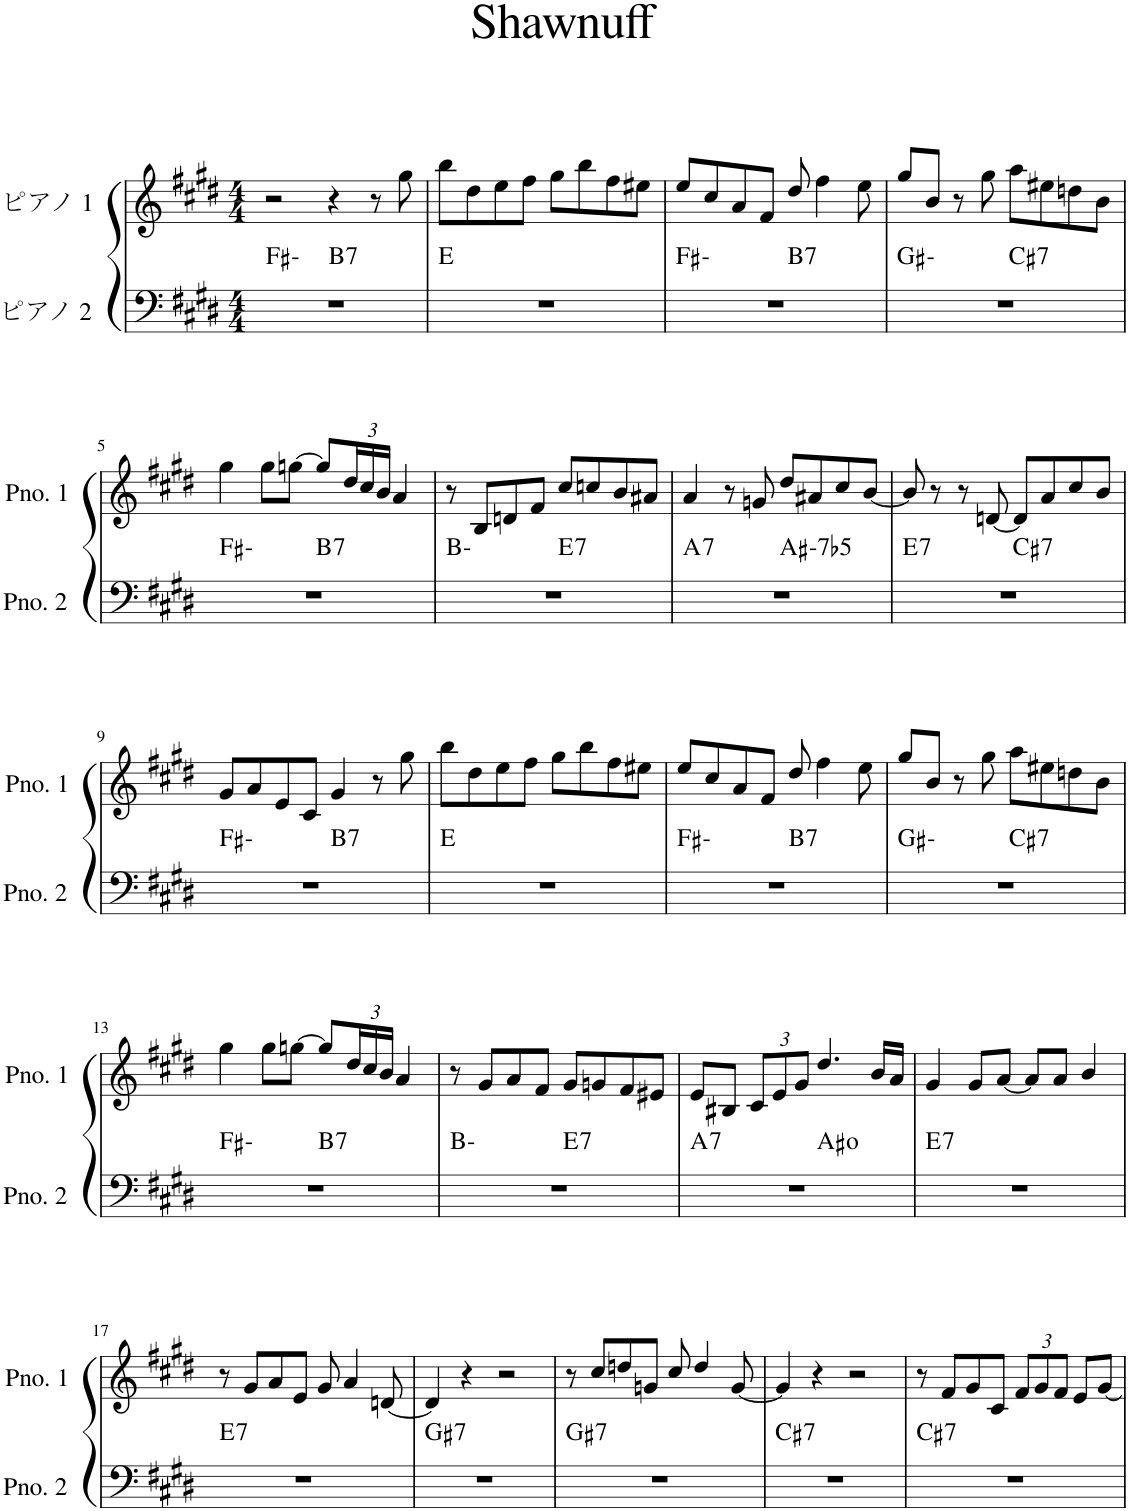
**kern	**harte	**kern
*part2	*part2	*part1
*staff2	*	*staff1
*I"ピアノ 2	*	*I"ピアノ 1
*clefF4	*	*clefG2
*k[f#c#g#d#]	*	*k[f#c#g#d#]
*M4/4	*	*M4/4
=1	=1	=1
*^	*	*
1r	2ryy	F#:min	2r
!	!	!LO:H:kt=7	!
.	2ryy	B:7	4r
.	.	.	8r
.	.	.	8gg#\
*v	*v	*	*
=2	=2	=2
1r	E:maj	8bb\L
.	.	8dd#\
.	.	8ee\
.	.	8ff#\J
.	.	8gg#\L
.	.	8bb\
.	.	8ff#\
.	.	8ee#X\J
=3	=3	=3
*^	*	*
1r	2ryy	F#:min	8ee/L
.	.	.	8cc#/
.	.	.	8a/
.	.	.	8f#/J
!	!	!LO:H:kt=7	!
.	2ryy	B:7	8dd#/
.	.	.	4ff#\
.	.	.	8ee\
=4	=4	=4	=4
1r	2ryy	G#:min	8gg#/L
.	.	.	8b/J
.	.	.	8r
.	.	.	8gg#\
!	!	!LO:H:kt=7	!
.	2ryy	C#:7	8aa\L
.	.	.	8ee#X\
.	.	.	8ddn\
.	.	.	8b\J
!!LO:LB:g=z
=5	=5	=5	=5
1r	2ryy	F#:min	4gg#\
.	.	.	8gg#\L
.	.	.	[8ggn\J
!	!	!LO:H:kt=7	!
.	2ryy	B:7	8gg/L]
*	*	*	*Xbrackettup
.	.	.	24dd#/L
.	.	.	24cc#/
.	.	.	24b/JJ
.	.	.	4a/
=6	=6	=6	=6
1r	2ryy	B:min	8r
.	.	.	8B/L
.	.	.	8dn/
.	.	.	8f#/J
!	!	!LO:H:kt=7	!
.	2ryy	E:7	8cc#/L
.	.	.	8ccn/
.	.	.	8b/
.	.	.	8a#X/J
=7	=7	=7	=7
!	!	!LO:H:kt=7	!
1r	2ryy	A:7	4a/
.	.	.	8r
.	.	.	8gn/
!	!	!LO:H:kt=-7b5	!
.	2ryy	A#:hdim7	8dd#/L
.	.	.	8a#X/
.	.	.	8cc#/
.	.	.	[8b/J
=8	=8	=8	=8
!	!	!LO:H:kt=7	!
1r	2ryy	E:7	8b/]
.	.	.	8r
.	.	.	8r
.	.	.	[8dn/
!	!	!LO:H:kt=7	!
.	2ryy	C#:7	8d/L]
.	.	.	8a/
.	.	.	8cc#/
.	.	.	8b/J
!!LO:LB:g=z
=9	=9	=9	=9
1r	2ryy	F#:min	8g#/L
.	.	.	8a/
.	.	.	8e/
.	.	.	8c#/J
!	!	!LO:H:kt=7	!
.	2ryy	B:7	4g#/
.	.	.	8r
.	.	.	8gg#\
*v	*v	*	*
=10	=10	=10
1r	E:maj	8bb\L
.	.	8dd#\
.	.	8ee\
.	.	8ff#\J
.	.	8gg#\L
.	.	8bb\
.	.	8ff#\
.	.	8ee#X\J
=11	=11	=11
*^	*	*
1r	2ryy	F#:min	8ee/L
.	.	.	8cc#/
.	.	.	8a/
.	.	.	8f#/J
!	!	!LO:H:kt=7	!
.	2ryy	B:7	8dd#/
.	.	.	4ff#\
.	.	.	8ee\
=12	=12	=12	=12
1r	2ryy	G#:min	8gg#/L
.	.	.	8b/J
.	.	.	8r
.	.	.	8gg#\
!	!	!LO:H:kt=7	!
.	2ryy	C#:7	8aa\L
.	.	.	8ee#X\
.	.	.	8ddn\
.	.	.	8b\J
!!LO:LB:g=z
=13	=13	=13	=13
1r	2ryy	F#:min	4gg#\
.	.	.	8gg#\L
.	.	.	[8ggn\J
!	!	!LO:H:kt=7	!
.	2ryy	B:7	8gg/L]
.	.	.	24dd#/L
.	.	.	24cc#/
.	.	.	24b/JJ
.	.	.	4a/
=14	=14	=14	=14
1r	2ryy	B:min	8r
.	.	.	8g#/L
.	.	.	8a/
.	.	.	8f#/J
!	!	!LO:H:kt=7	!
.	2ryy	E:7	8g#/L
.	.	.	8gn/
.	.	.	8f#/
.	.	.	8e#X/J
=15	=15	=15	=15
!	!	!LO:H:kt=7	!
1r	2ryy	A:7	8e/L
.	.	.	8B#X/J
.	.	.	12c#/L
.	.	.	12e/
.	.	.	12g#/J
.	2ryy	A#:dim	4.dd#/
.	.	.	16b/LL
.	.	.	16a/JJ
=16	=16	=16	=16
!	!	!LO:H:kt=7	!
*v	*v	*	*
1r	E:7	4g#/
.	.	8g#/L
.	.	[8a/J
.	.	8a/L]
.	.	8a/J
.	.	4b/
!!LO:LB:g=z
=17	=17	=17
!	!LO:H:kt=7	!
1r	E:7	8r
.	.	8g#/L
.	.	8a/
.	.	8e/J
.	.	8g#/
.	.	4a/
.	.	[8dn/
=18	=18	=18
!	!LO:H:kt=7	!
1r	G#:7	4d/]
.	.	4r
.	.	2r
=19	=19	=19
!	!LO:H:kt=7	!
1r	G#:7	8r
.	.	8cc#/L
.	.	8ddn/
.	.	8gn/J
.	.	8cc#/
.	.	4dd/
.	.	[8g/
=20	=20	=20
!	!LO:H:kt=7	!
1r	C#:7	4g/]
.	.	4r
.	.	2r
=21	=21	=21
!	!LO:H:kt=7	!
1r	C#:7	8r
.	.	8f#/L
.	.	8g#/
.	.	8c#/J
.	.	12f#/L
.	.	12g#/
.	.	12f#/J
.	.	8e/L
.	.	[8g#/J
=	=	=
*-	*-	*-
